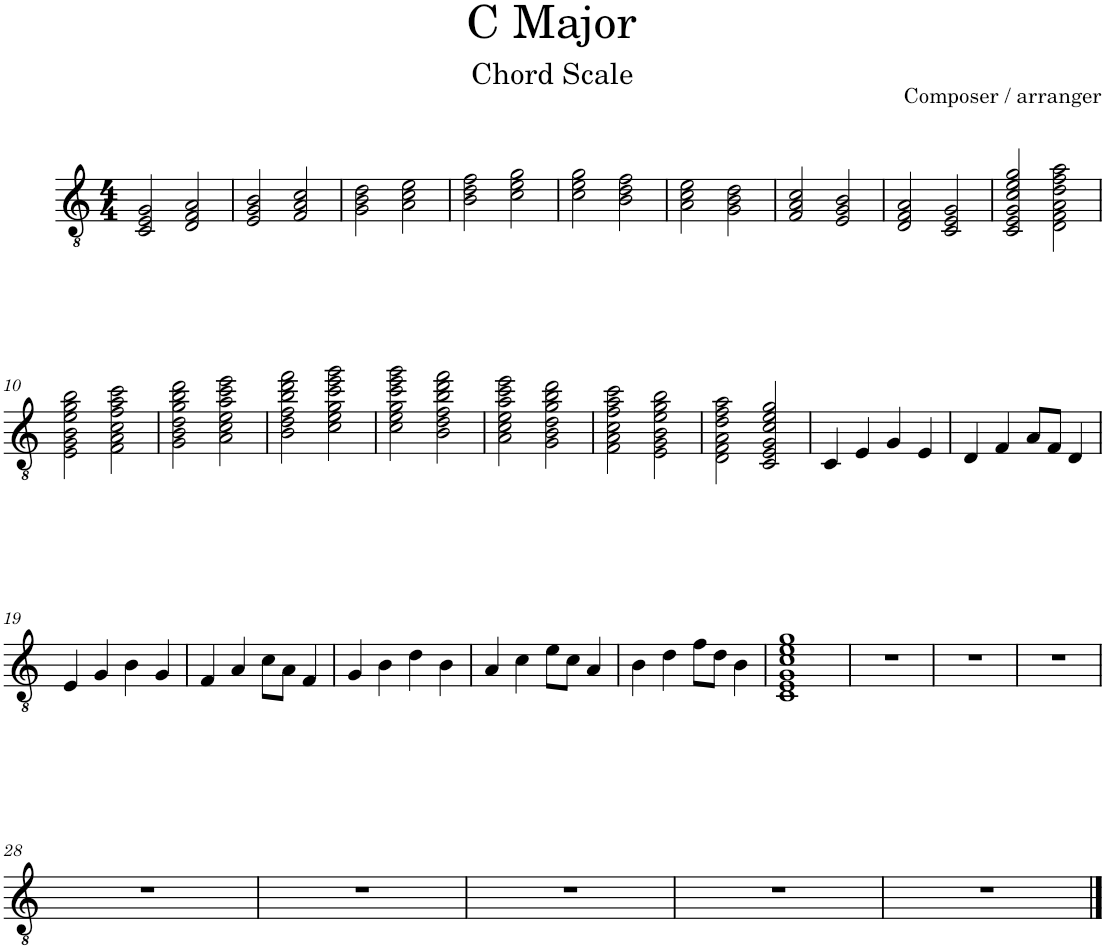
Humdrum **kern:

**kern
*part1
*staff1
*I"Classical Guitar
*I'Guit.
*clefGv2
*k[]
*M4/4
=1
2C/ 2E/ 2G/
2D/ 2F/ 2A/
=2
2E/ 2G/ 2B/
2F/ 2A/ 2c/
=3
2G\ 2B\ 2d\
2A\ 2c\ 2e\
=4
2B\ 2d\ 2f\
2c\ 2e\ 2g\
=5
2c\ 2e\ 2g\
2B\ 2d\ 2f\
=6
2A\ 2c\ 2e\
2G\ 2B\ 2d\
=7
2F/ 2A/ 2c/
2E/ 2G/ 2B/
=8
2D/ 2F/ 2A/
2C/ 2E/ 2G/
=9
2C/ 2E/ 2G/ 2c/ 2e/ 2g/
2D\ 2F\ 2A\ 2d\ 2f\ 2a\
!!LO:LB:g=z
=10
2E\ 2G\ 2B\ 2e\ 2g\ 2b\
2F\ 2A\ 2c\ 2f\ 2a\ 2cc\
=11
2G\ 2B\ 2d\ 2g\ 2b\ 2dd\
2A\ 2c\ 2e\ 2a\ 2cc\ 2ee\
=12
2B\ 2d\ 2f\ 2b\ 2dd\ 2ff\
2c\ 2e\ 2g\ 2cc\ 2ee\ 2gg\
=13
2c\ 2e\ 2g\ 2cc\ 2ee\ 2gg\
2B\ 2d\ 2f\ 2b\ 2dd\ 2ff\
=14
2A\ 2c\ 2e\ 2a\ 2cc\ 2ee\
2G\ 2B\ 2d\ 2g\ 2b\ 2dd\
=15
2F\ 2A\ 2c\ 2f\ 2a\ 2cc\
2E\ 2G\ 2B\ 2e\ 2g\ 2b\
=16
2D\ 2F\ 2A\ 2d\ 2f\ 2a\
2C/ 2E/ 2G/ 2c/ 2e/ 2g/
=17
4C/
4E/
4G/
4E/
=18
4D/
4F/
8A/L
8F/J
4D/
!!LO:LB:g=z
=19
4E/
4G/
4B\
4G/
=20
4F/
4A/
8c\L
8A\J
4F/
=21
4G/
4B\
4d\
4B\
=22
4A/
4c\
8e\L
8c\J
4A/
=23
4B\
4d\
8f\L
8d\J
4B\
=24
1C 1E 1G 1c 1e 1g
=25
1r
=26
1r
=27
1r
!!LO:LB:g=z
=28
1r
=29
1r
=30
1r
=31
1r
=32
1r
==
*-
